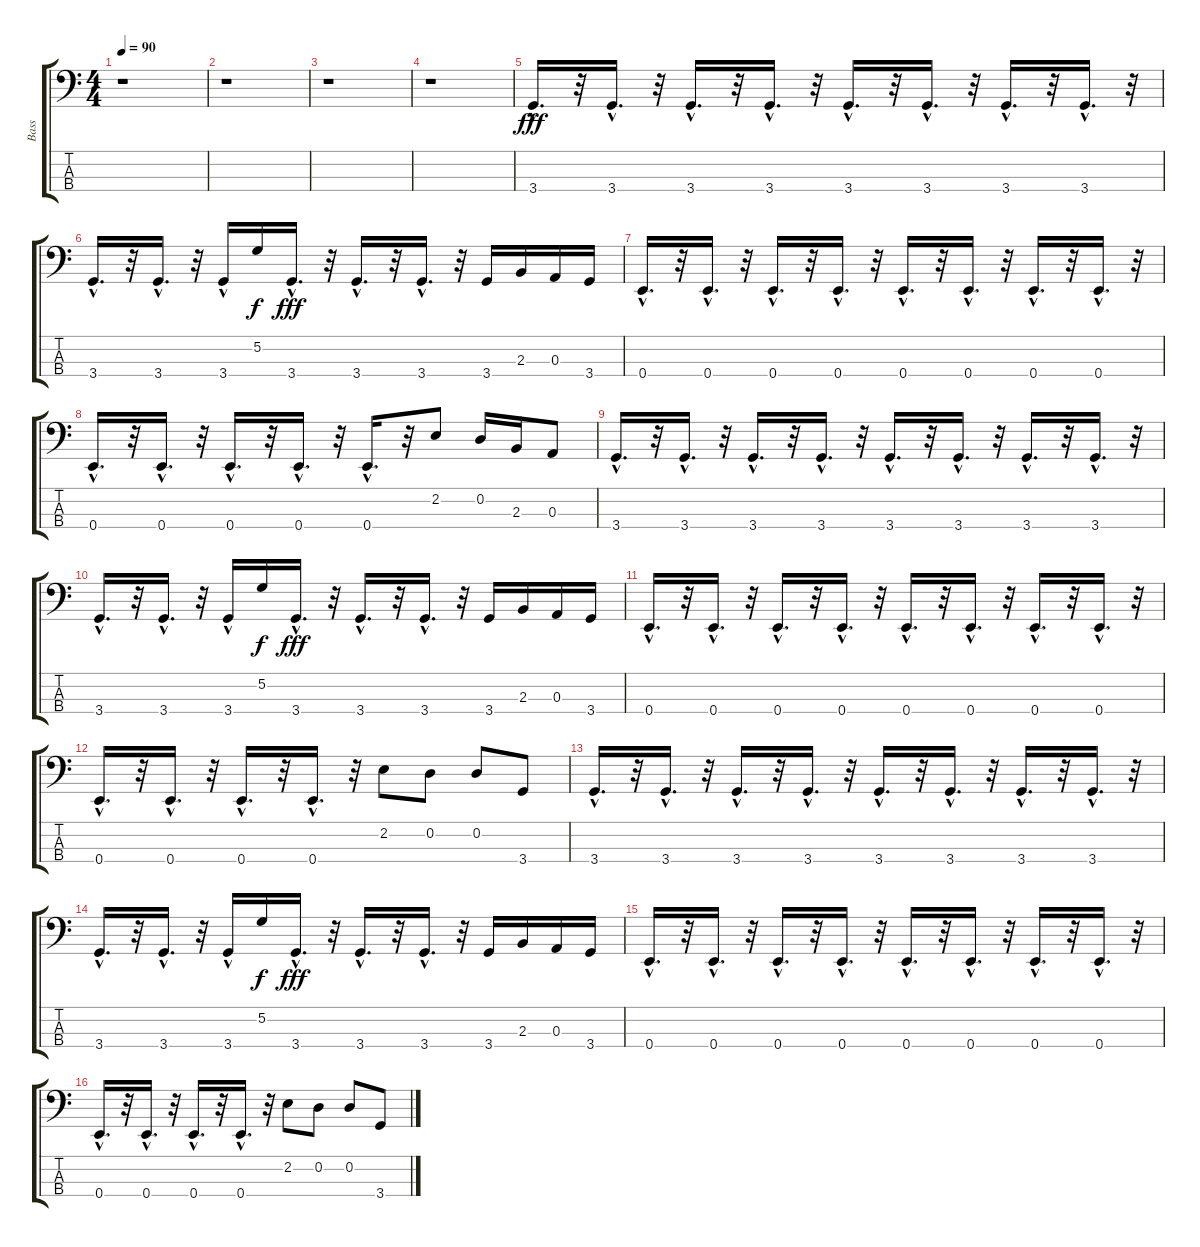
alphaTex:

\track ("Bass" "Bass") {instrument electricbassfinger}
\staff {score tabs}
\tuning (G2 D2 A1 E1) {hide}
\ts (4 4)
\tempo 90
\clef f4
\ks c
r.1{dy fff instrument electricbassfinger} |
r.1 |
r.1 |
r.1 |
3.4{hac}.16{d} r.32 3.4{hac}.16{d} r.32 3.4{hac}.16{d} r.32 3.4{hac}.16{d} r.32 3.4{hac}.16{d} r.32 3.4{hac}.16{d} r.32 3.4{hac}.16{d} r.32 3.4{hac}.16{d} r.32 |
3.4{hac}.16{d} r.32 3.4{hac}.16{d} r.32 3.4{hac}.16 5.2.16{dy f} 3.4{hac}.16{d dy fff} r.32 3.4{hac}.16{d} r.32 3.4{hac}.16{d} r.32 3.4.16 2.3.16 0.3.16 3.4.16 |
0.4{hac}.16{d} r.32 0.4{hac}.16{d} r.32 0.4{hac}.16{d} r.32 0.4{hac}.16{d} r.32 0.4{hac}.16{d} r.32 0.4{hac}.16{d} r.32 0.4{hac}.16{d} r.32 0.4{hac}.16{d} r.32 |
0.4{hac}.16{d} r.32 0.4{hac}.16{d} r.32 0.4{hac}.16{d} r.32 0.4{hac}.16{d} r.32 0.4{hac}.16{d} r.32 2.2.8 0.2.16 2.3.16 0.3.8 |
3.4{hac}.16{d} r.32 3.4{hac}.16{d} r.32 3.4{hac}.16{d} r.32 3.4{hac}.16{d} r.32 3.4{hac}.16{d} r.32 3.4{hac}.16{d} r.32 3.4{hac}.16{d} r.32 3.4{hac}.16{d} r.32 |
3.4{hac}.16{d} r.32 3.4{hac}.16{d} r.32 3.4{hac}.16 5.2.16{dy f} 3.4{hac}.16{d dy fff} r.32 3.4{hac}.16{d} r.32 3.4{hac}.16{d} r.32 3.4.16 2.3.16 0.3.16 3.4.16 |
0.4{hac}.16{d} r.32 0.4{hac}.16{d} r.32 0.4{hac}.16{d} r.32 0.4{hac}.16{d} r.32 0.4{hac}.16{d} r.32 0.4{hac}.16{d} r.32 0.4{hac}.16{d} r.32 0.4{hac}.16{d} r.32 |
0.4{hac}.16{d} r.32 0.4{hac}.16{d} r.32 0.4{hac}.16{d} r.32 0.4{hac}.16{d} r.32 2.2.8 0.2.8 0.2.8 3.4.8 |
3.4{hac}.16{d} r.32 3.4{hac}.16{d} r.32 3.4{hac}.16{d} r.32 3.4{hac}.16{d} r.32 3.4{hac}.16{d} r.32 3.4{hac}.16{d} r.32 3.4{hac}.16{d} r.32 3.4{hac}.16{d} r.32 |
3.4{hac}.16{d} r.32 3.4{hac}.16{d} r.32 3.4{hac}.16 5.2.16{dy f} 3.4{hac}.16{d dy fff} r.32 3.4{hac}.16{d} r.32 3.4{hac}.16{d} r.32 3.4.16 2.3.16 0.3.16 3.4.16 |
0.4{hac}.16{d} r.32 0.4{hac}.16{d} r.32 0.4{hac}.16{d} r.32 0.4{hac}.16{d} r.32 0.4{hac}.16{d} r.32 0.4{hac}.16{d} r.32 0.4{hac}.16{d} r.32 0.4{hac}.16{d} r.32 |
0.4{hac}.16{d} r.32 0.4{hac}.16{d} r.32 0.4{hac}.16{d} r.32 0.4{hac}.16{d} r.32 2.2.8 0.2.8 0.2.8 3.4.8
